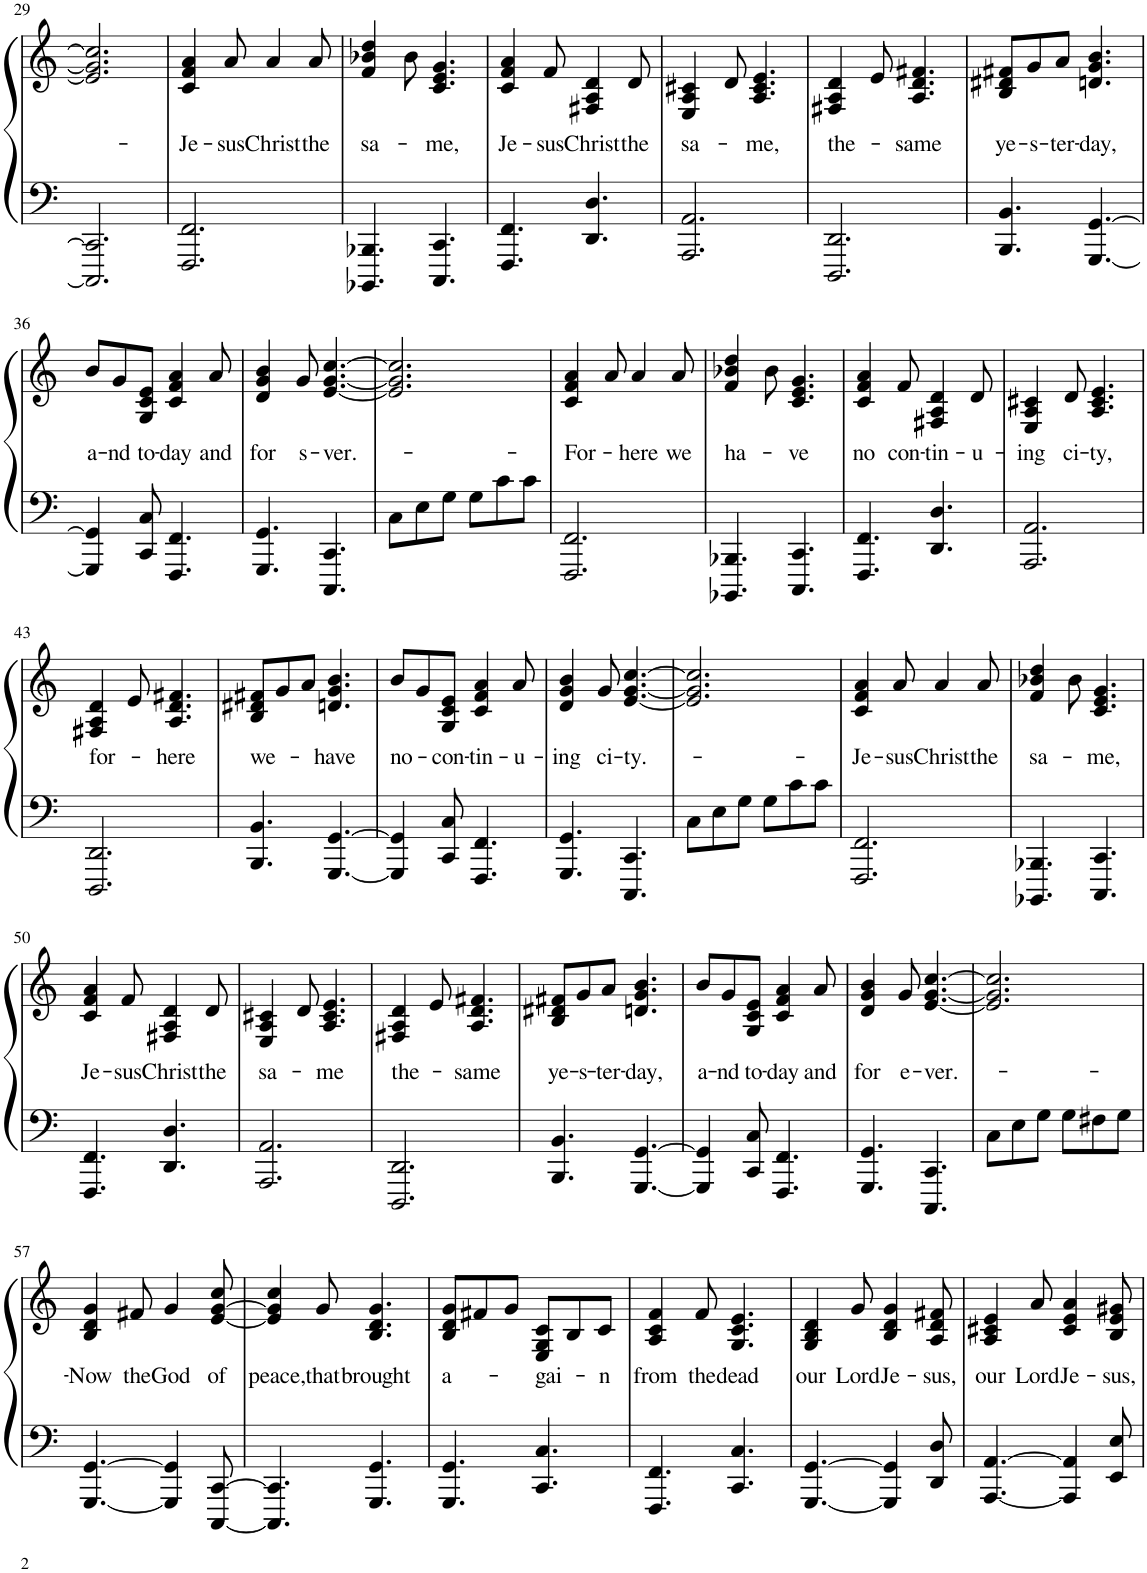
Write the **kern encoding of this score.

**kern	**kern	**text	**text
*part1	*part1	*part1	*part1
*staff2	*staff1	*staff1	*staff1
*I"Piano	*	*	*
*I'Pno.	*	*	*
!!LO:PB:g=z
*clefF4	*clefG2	*	*
*k[]	*k[]	*	*
*M6/8	*M6/8	*	*
=29	=29	=29	=29
2.CCC/] 2.CC/]	2.e/] 2.g/] 2.cc/]	.	.
=30	=30	=30	=30
!	!	!	!LO:LY:b
2.FFF/ 2.FF/	4c/ 4f/ 4a/	.	Je-
!	!	!	!LO:LY:b
.	8a/	.	-sus
!	!	!	!LO:LY:b
.	4a/	.	Christ
!	!	!	!LO:LY:b
.	8a/	.	the
=31	=31	=31	=31
!	!	!	!LO:LY:b
4.BBBB-X/ 4.BBB-X/	4f/ 4b-X/ 4dd/	.	sa-
.	8b-\	.	.
!	!	!	!LO:LY:b
4.CCC/ 4.CC/	4.c/ 4.e/ 4.g/	.	-me,
=32	=32	=32	=32
!	!	!	!LO:LY:b
4.FFF/ 4.FF/	4c/ 4f/ 4a/	.	Je-
!	!	!	!LO:LY:b
.	8f/	.	-sus
!	!	!	!LO:LY:b
4.DD/ 4.D/	4F#X/ 4A/ 4d/	.	Christ
!	!	!	!LO:LY:b
.	8d/	.	the
=33	=33	=33	=33
!	!	!	!LO:LY:b
2.AAA/ 2.AA/	4E/ 4A/ 4c#X/	.	sa-
.	8d/	.	.
!	!	!	!LO:LY:b
.	4.A/ 4.c#/ 4.e/	.	-me,
=34	=34	=34	=34
!	!	!	!LO:LY:b
2.DDD/ 2.DD/	4F#X/ 4A/ 4d/	.	the-
.	8e/	.	.
!	!	!	!LO:LY:b
.	4.A/ 4.d/ 4.f#X/	.	-same
=35	=35	=35	=35
!	!	!	!LO:LY:b
4.BBB/ 4.BB/	8B/ 8d#X/ 8f#X/L	.	ye-
!	!	!	!LO:LY:b
.	8g/	.	-s-
!	!	!	!LO:LY:b
.	8a/J	.	-ter-
!	!	!	!LO:LY:b
[4.GGG/ [4.GG/	4.dn/ 4.g/ 4.b/	.	-day,
!!LO:LB:g=z
=36	=36	=36	=36
!	!	!	!LO:LY:b
4GGG/] 4GG/]	8b/L	.	a-
!	!	!	!LO:LY:b
.	8g/	.	-nd
!	!	!	!LO:LY:b
8CC/ 8C/	8G/ 8c/ 8e/J	.	to-
!	!	!	!LO:LY:b
4.FFF/ 4.FF/	4c/ 4f/ 4a/	.	-day
!	!	!	!LO:LY:b
.	8a/	.	and
=37	=37	=37	=37
!	!	!	!LO:LY:b
4.GGG/ 4.GG/	4d/ 4g/ 4b/	.	for
!	!	!	!LO:LY:b
.	8g/	.	s-
!	!	!	!LO:LY:b
4.CCC/ 4.CC/	[4.e/ [4.g/ [4.cc/	.	-ver.-
=38	=38	=38	=38
8C\L	2.e/] 2.g/] 2.cc/]	.	.
8E\	.	.	.
8G\J	.	.	.
8G\L	.	.	.
8c\	.	.	.
8c\J	.	.	.
=39	=39	=39	=39
!	!	!	!LO:LY:b
2.FFF/ 2.FF/	4c/ 4f/ 4a/	.	-For-
.	8a/	.	.
!	!	!	!LO:LY:b
.	4a/	.	-here
!	!	!	!LO:LY:b
.	8a/	.	we
=40	=40	=40	=40
!	!	!	!LO:LY:b
4.BBBB-X/ 4.BBB-X/	4f/ 4b-X/ 4dd/	.	ha-
.	8b-\	.	.
!	!	!	!LO:LY:b
4.CCC/ 4.CC/	4.c/ 4.e/ 4.g/	.	-ve
=41	=41	=41	=41
!	!	!	!LO:LY:b
4.FFF/ 4.FF/	4c/ 4f/ 4a/	.	no
!	!	!	!LO:LY:b
.	8f/	.	con-
!	!	!	!LO:LY:b
4.DD/ 4.D/	4F#X/ 4A/ 4d/	.	-tin-
!	!	!	!LO:LY:b
.	8d/	.	-u-
=42	=42	=42	=42
!	!	!	!LO:LY:b
2.AAA/ 2.AA/	4E/ 4A/ 4c#X/	.	-ing
!	!	!	!LO:LY:b
.	8d/	.	ci-
!	!	!	!LO:LY:b
.	4.A/ 4.c#/ 4.e/	.	-ty,
!!LO:LB:g=z
=43	=43	=43	=43
!	!	!	!LO:LY:b
2.DDD/ 2.DD/	4F#X/ 4A/ 4d/	.	for-
.	8e/	.	.
!	!	!	!LO:LY:b
.	4.A/ 4.d/ 4.f#X/	.	-here
=44	=44	=44	=44
!	!	!	!LO:LY:b
4.BBB/ 4.BB/	8B/ 8d#X/ 8f#X/L	.	we-
.	8g/	.	.
.	8a/J	.	.
!	!	!	!LO:LY:b
[4.GGG/ [4.GG/	4.dn/ 4.g/ 4.b/	.	-have
=45	=45	=45	=45
!	!	!	!LO:LY:b
4GGG/] 4GG/]	8b/L	.	no-
.	8g/	.	.
!	!	!	!LO:LY:b
8CC/ 8C/	8G/ 8c/ 8e/J	.	-con-
!	!	!	!LO:LY:b
4.FFF/ 4.FF/	4c/ 4f/ 4a/	.	-tin-
!	!	!	!LO:LY:b
.	8a/	.	-u-
=46	=46	=46	=46
!	!	!	!LO:LY:b
4.GGG/ 4.GG/	4d/ 4g/ 4b/	.	-ing
!	!	!	!LO:LY:b
.	8g/	.	ci-
!	!	!	!LO:LY:b
4.CCC/ 4.CC/	[4.e/ [4.g/ [4.cc/	.	-ty.-
=47	=47	=47	=47
8C\L	2.e/] 2.g/] 2.cc/]	.	.
8E\	.	.	.
8G\J	.	.	.
8G\L	.	.	.
8c\	.	.	.
8c\J	.	.	.
=48	=48	=48	=48
!	!	!	!LO:LY:b
2.FFF/ 2.FF/	4c/ 4f/ 4a/	.	-Je-
!	!	!	!LO:LY:b
.	8a/	.	-sus
!	!	!	!LO:LY:b
.	4a/	.	Christ
!	!	!	!LO:LY:b
.	8a/	.	the
=49	=49	=49	=49
!	!	!	!LO:LY:b
4.BBBB-X/ 4.BBB-X/	4f/ 4b-X/ 4dd/	.	sa-
.	8b-\	.	.
!	!	!	!LO:LY:b
4.CCC/ 4.CC/	4.c/ 4.e/ 4.g/	.	-me,
!!LO:LB:g=z
=50	=50	=50	=50
!	!	!	!LO:LY:b
4.FFF/ 4.FF/	4c/ 4f/ 4a/	.	Je-
!	!	!	!LO:LY:b
.	8f/	.	-sus
!	!	!	!LO:LY:b
4.DD/ 4.D/	4F#X/ 4A/ 4d/	.	Christ
!	!	!	!LO:LY:b
.	8d/	.	the
=51	=51	=51	=51
!	!	!	!LO:LY:b
2.AAA/ 2.AA/	4E/ 4A/ 4c#X/	.	sa-
.	8d/	.	.
!	!	!	!LO:LY:b
.	4.A/ 4.c#/ 4.e/	.	-me
=52	=52	=52	=52
!	!	!	!LO:LY:b
2.DDD/ 2.DD/	4F#X/ 4A/ 4d/	.	the-
.	8e/	.	.
!	!	!	!LO:LY:b
.	4.A/ 4.d/ 4.f#X/	.	-same
=53	=53	=53	=53
!	!	!	!LO:LY:b
4.BBB/ 4.BB/	8B/ 8d#X/ 8f#X/L	.	ye-
!	!	!	!LO:LY:b
.	8g/	.	-s-
!	!	!	!LO:LY:b
.	8a/J	.	-ter-
!	!	!	!LO:LY:b
[4.GGG/ [4.GG/	4.dn/ 4.g/ 4.b/	.	-day,
=54	=54	=54	=54
!	!	!	!LO:LY:b
4GGG/] 4GG/]	8b/L	.	a-
!	!	!	!LO:LY:b
.	8g/	.	-nd
!	!	!	!LO:LY:b
8CC/ 8C/	8G/ 8c/ 8e/J	.	to-
!	!	!	!LO:LY:b
4.FFF/ 4.FF/	4c/ 4f/ 4a/	.	-day
!	!	!	!LO:LY:b
.	8a/	.	and
=55	=55	=55	=55
!	!	!	!LO:LY:b
4.GGG/ 4.GG/	4d/ 4g/ 4b/	.	for
!	!	!	!LO:LY:b
.	8g/	.	e-
!	!	!	!LO:LY:b
4.CCC/ 4.CC/	[4.e/ [4.g/ [4.cc/	.	-ver.-
=56	=56	=56	=56
8C\L	2.e/] 2.g/] 2.cc/]	.	.
8E\	.	.	.
8G\J	.	.	.
8G\L	.	.	.
8F#X\	.	.	.
8G\J	.	.	.
!!LO:LB:g=z
=57	=57	=57	=57
!	!	!	!LO:LY:b
[4.GGG/ [4.GG/	4B/ 4d/ 4g/	.	Now
!	!	!	!LO:LY:b
.	8f#X/	.	the
!	!	!	!LO:LY:b
4GGG/] 4GG/]	4g/	.	God
!	!	!	!LO:LY:b
[8CCC/ [8CC/	[8e/ [8g/ 8cc/	.	of
=58	=58	=58	=58
!	!	!	!LO:LY:b
4.CCC/] 4.CC/]	4e/] 4g/] 4cc/	.	peace,
!	!	!	!LO:LY:b
.	8g/	.	that
!	!	!	!LO:LY:b
4.GGG/ 4.GG/	4.B/ 4.d/ 4.g/	.	brought
=59	=59	=59	=59
!	!	!	!LO:LY:b
4.GGG/ 4.GG/	8B/ 8d/ 8g/L	.	a-
.	8f#X/	.	.
.	8g/J	.	.
!	!	!	!LO:LY:b
4.CC/ 4.C/	8E/ 8G/ 8c/L	.	-gai-
.	8B/	.	.
!	!	!	!LO:LY:b
.	8c/J	.	-n
=60	=60	=60	=60
!	!	!	!LO:LY:b
4.FFF/ 4.FF/	4A/ 4c/ 4f/	.	from
!	!	!	!LO:LY:b
.	8f/	.	the
!	!	!	!LO:LY:b
4.CC/ 4.C/	4.G/ 4.c/ 4.e/	.	dead
=61	=61	=61	=61
!	!	!	!LO:LY:b
[4.GGG/ [4.GG/	4G/ 4B/ 4d/	.	our
!	!	!	!LO:LY:b
.	8g/	.	Lord
!	!	!	!LO:LY:b
4GGG/] 4GG/]	4B/ 4d/ 4g/	.	Je-
!	!	!	!LO:LY:b
8DD/ 8D/	8A/ 8d/ 8f#X/	.	-sus,
=62	=62	=62	=62
!	!	!	!LO:LY:b
[4.AAA/ [4.AA/	4A/ 4c#X/ 4e/	.	our
!	!	!	!LO:LY:b
.	8a/	.	Lord
!	!	!	!LO:LY:b
4AAA/] 4AA/]	4c#/ 4e/ 4a/	.	Je-
!	!	!	!LO:LY:b
8EE/ 8E/	8B/ 8e/ 8g#X/	.	-sus,
=	=	=	=
*-	*-	*-	*-
